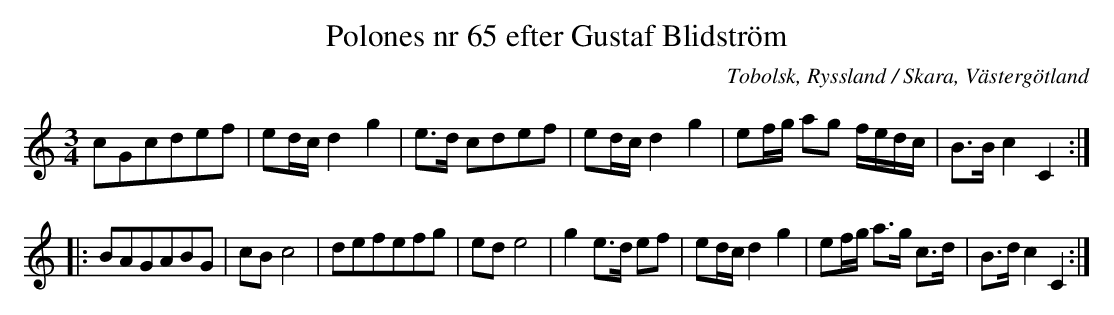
X:1
T:Polones nr 65 efter Gustaf Blidström
O:Tobolsk, Ryssland / Skara, Västergötland
M:3/4
L:1/8
K:C
cGcdef | ed/c/ d2 g2 | e>d cdef | ed/c/ d2 g2 | ef/g/ ag f/e/d/c/ |B>B c2 C2 :|
|: BAGABG | cB c4 | defefg | ed e4 | g2 e>d ef | ed/c/ d2 g2| ef/g/ a>g c>d | B>d c2 C2:|
